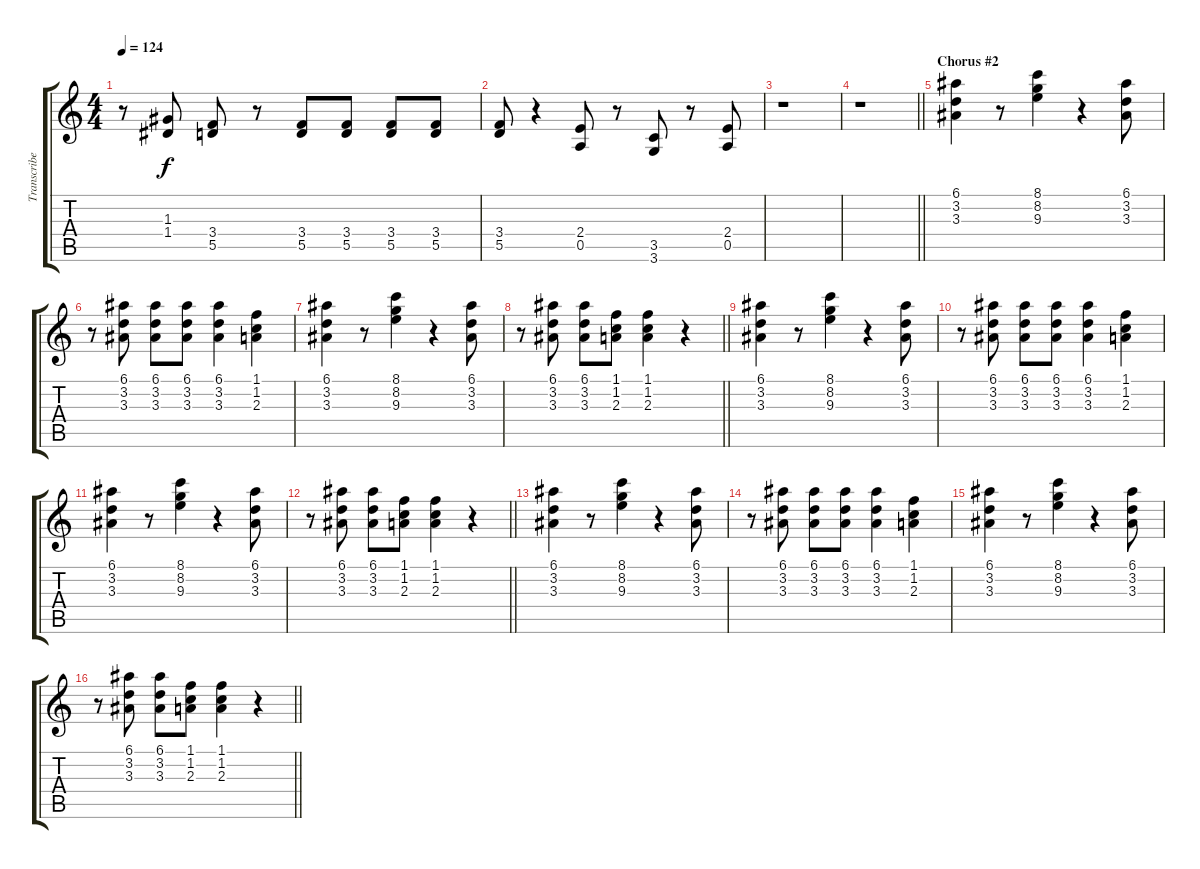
\track ("Transcribed Lead Guitar" "Transcribe") {mute instrument acousticguitarsteel}
\staff {score tabs}
\tuning (E4 B3 G3 D3 A2 E2) {hide}
\ts (4 4)
\tempo 124
\clef g2
\ks c
r.8{dy f} (1.3 1.4).8 (3.4 5.5).8 r.8 (3.4 5.5).8 (3.4 5.5).8 (3.4 5.5).8 (3.4 5.5).8 |
(3.4 5.5).8 r.4 (2.4 0.5).8 r.8 (3.5 3.6).8 r.8 (2.4 0.5).8 |
r.1 |
\barLineRight lightlight
r.1 |
\section ("" "Chorus #2")
(6.1 3.2 3.3).4 r.8 (8.1 8.2 9.3).4 r.4 (6.1 3.2 3.3).8 |
r.8 (6.1 3.2 3.3).8 (6.1 3.2 3.3).8 (6.1 3.2 3.3).8 (6.1 3.2 3.3).4 (1.1 1.2 2.3).4 |
(6.1 3.2 3.3).4 r.8 (8.1 8.2 9.3).4 r.4 (6.1 3.2 3.3).8 |
\barLineRight lightlight
r.8 (6.1 3.2 3.3).8 (6.1 3.2 3.3).8 (1.1 1.2 2.3).8 (1.1 1.2 2.3).4 r.4 |
(6.1 3.2 3.3).4 r.8 (8.1 8.2 9.3).4 r.4 (6.1 3.2 3.3).8 |
r.8 (6.1 3.2 3.3).8 (6.1 3.2 3.3).8 (6.1 3.2 3.3).8 (6.1 3.2 3.3).4 (1.1 1.2 2.3).4 |
(6.1 3.2 3.3).4 r.8 (8.1 8.2 9.3).4 r.4 (6.1 3.2 3.3).8 |
\barLineRight lightlight
r.8 (6.1 3.2 3.3).8 (6.1 3.2 3.3).8 (1.1 1.2 2.3).8 (1.1 1.2 2.3).4 r.4 |
(6.1 3.2 3.3).4 r.8 (8.1 8.2 9.3).4 r.4 (6.1 3.2 3.3).8 |
r.8 (6.1 3.2 3.3).8 (6.1 3.2 3.3).8 (6.1 3.2 3.3).8 (6.1 3.2 3.3).4 (1.1 1.2 2.3).4 |
(6.1 3.2 3.3).4 r.8 (8.1 8.2 9.3).4 r.4 (6.1 3.2 3.3).8 |
\barLineRight lightlight
r.8 (6.1 3.2 3.3).8 (6.1 3.2 3.3).8 (1.1 1.2 2.3).8 (1.1 1.2 2.3).4 r.4
